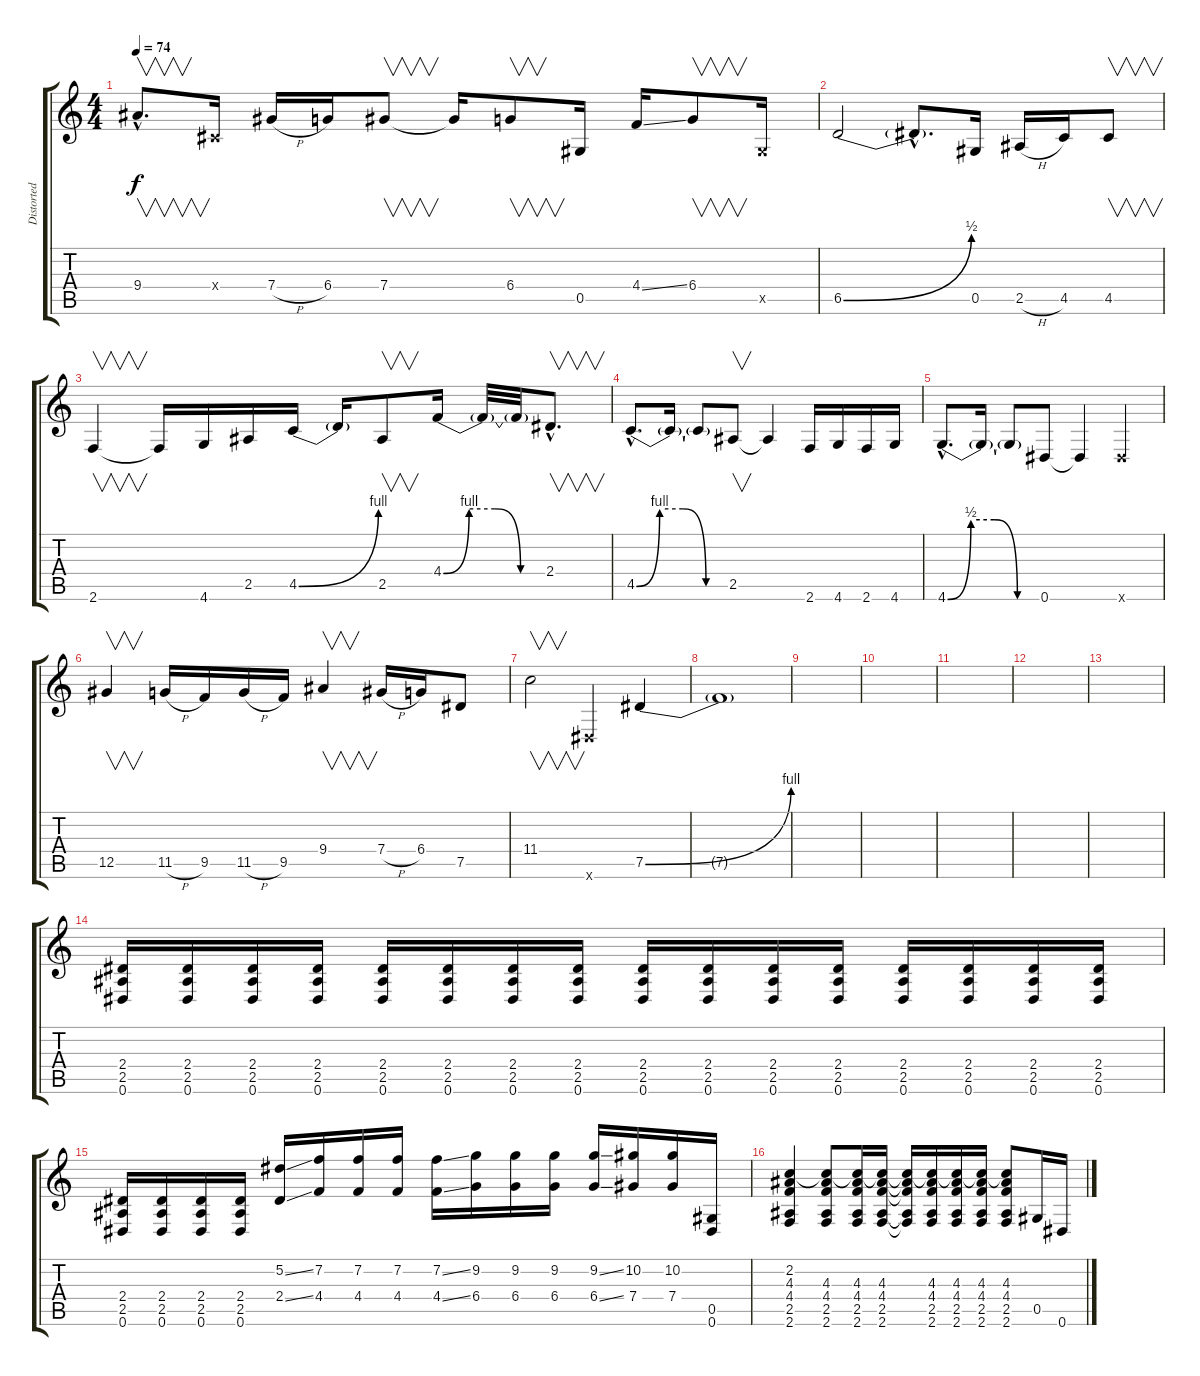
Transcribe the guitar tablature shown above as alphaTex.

\track ("Distorted 1" "Distorted ") {instrument distortionguitar}
\staff {score tabs}
\tuning (Eb4 Bb3 Gb3 Db3 Ab2 Eb2) {hide}
\ts (4 4)
\tempo 74
\clef g2
\ks c
9.4{hac}.8{v d dy f} 0.4{x}.16 7.4{h}.16 6.4.16 7.4.8{v} 7.4{t}.16 6.4.8{v} 0.5.16 4.4{ss}.16 6.4.8{v} 0.5{x}.16 |
6.5{be (bend 0 0 60 2)}.2 6.5{hac t}.8{d} 0.5.16 2.5{h}.16 4.5.16 4.5.8{v} |
2.6.4{v} 2.6{t}.16 4.6.16 2.5.16 4.5{be (bend 0 0 60 4)}.16 4.5{t}.16 2.5.8{v} 4.4{be (custom 0 0 15 4 30 4 45 0 60 0)}.16 4.4{t}.32 4.4{t}.32 2.4{hac}.8{v d} |
4.5{be (custom 0 0 15 4 30 4 45 0 60 0) hac}.8{d} 4.5{t}.16 4.5{t}.8 2.5.8{v} 2.5{t}.4 2.6.16 4.6.16 2.6.16 4.6.16 |
4.6{be (custom 0 0 15 2 30 2 45 0 60 0) hac}.8{d} 4.6{t}.16 4.6{t}.8 0.6.8 0.6{t}.4 0.6{x}.4 |
12.5.4{v} 11.5{h}.16 9.5.16 11.5{h}.16 9.5.16 9.4.4{v} 7.4{h}.16 6.4.16 7.5.8 |
11.4.2{v} 0.6{x}.4 7.5{be (bend 0 0 60 4)}.4 |
7.5{t}.1{volume 2} |
|
|
|
|
|
(2.4 2.5 0.6).16{volume 13 balance 4} (2.4 2.5 0.6).16 (2.4 2.5 0.6).16 (2.4 2.5 0.6).16 (2.4 2.5 0.6).16 (2.4 2.5 0.6).16 (2.4 2.5 0.6).16 (2.4 2.5 0.6).16 (2.4 2.5 0.6).16 (2.4 2.5 0.6).16 (2.4 2.5 0.6).16 (2.4 2.5 0.6).16 (2.4 2.5 0.6).16 (2.4 2.5 0.6).16 (2.4 2.5 0.6).16 (2.4 2.5 0.6).16 |
(2.4 2.5 0.6).16 (2.4 2.5 0.6).16 (2.4 2.5 0.6).16 (2.4 2.5 0.6).16 (5.2{ss} 2.4{ss}).16 (7.2 4.4).16 (7.2 4.4).16 (7.2 4.4).16 (7.2{ss} 4.4{ss}).16 (9.2 6.4).16 (9.2 6.4).16 (9.2 6.4).16 (9.2{ss} 6.4{ss}).16 (10.2 7.4).16 (10.2 7.4).16 (0.5 0.6).16 |
(2.2 4.3 4.4 2.5 2.6).4 (2.2{t} 4.3 4.4 2.5 2.6).8 (2.2{t} 4.3 4.4 2.5 2.6).16 (2.2{t} 4.3 4.4 2.5 2.6).16 (2.2{t} 4.3{t} 4.4{t} 2.5{t} 2.6{t}).16 (2.2{t} 4.3 4.4 2.5 2.6).16 (2.2{t} 4.3 4.4 2.5 2.6).16 (2.2{t} 4.3 4.4 2.5 2.6).16 (2.2{t} 4.3 4.4 2.5 2.6).8 0.5.16 0.6.16
